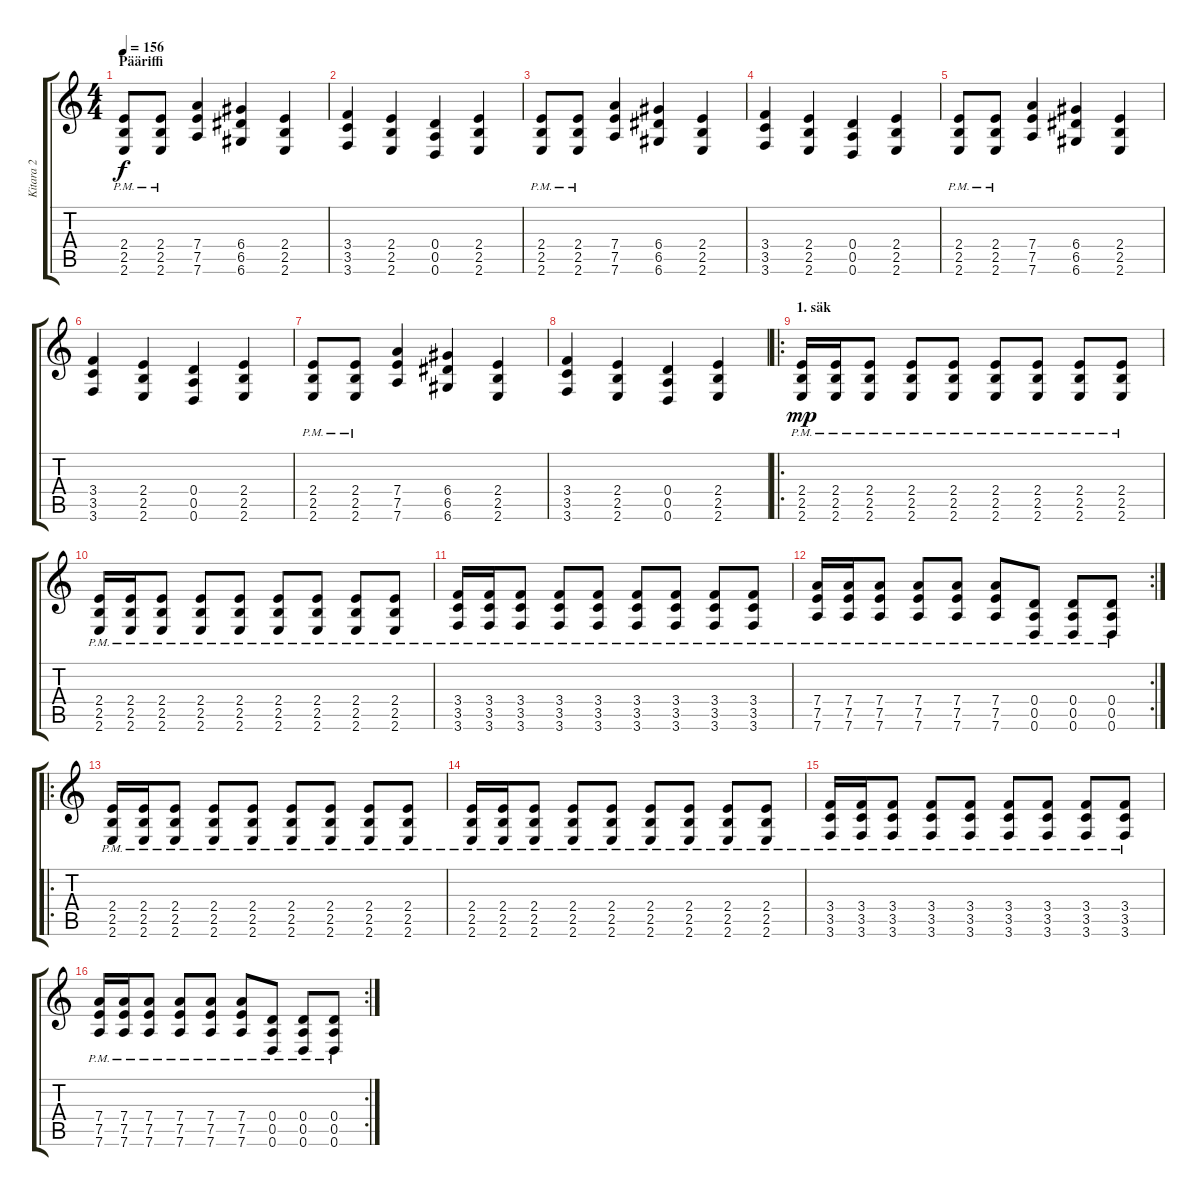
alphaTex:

\track ("Kitara 2" "Kitara 2") {instrument distortionguitar}
\staff {score tabs}
\tuning (E4 B3 G3 D3 A2 D2) {hide}
\ts (4 4)
\section ("" "Pääriffi")
\tempo 156
\clef g2
\ks c
(2.4{pm} 2.5{pm} 2.6{pm}).8{dy f} (2.4{pm} 2.5{pm} 2.6{pm}).8 (7.4 7.5 7.6).4 (6.4 6.5 6.6).4 (2.4 2.5 2.6).4 |
(3.4 3.5 3.6).4 (2.4 2.5 2.6).4 (0.4 0.5 0.6).4 (2.4 2.5 2.6).4 |
(2.4{pm} 2.5{pm} 2.6{pm}).8 (2.4{pm} 2.5{pm} 2.6{pm}).8 (7.4 7.5 7.6).4 (6.4 6.5 6.6).4 (2.4 2.5 2.6).4 |
(3.4 3.5 3.6).4 (2.4 2.5 2.6).4 (0.4 0.5 0.6).4 (2.4 2.5 2.6).4 |
(2.4{pm} 2.5{pm} 2.6{pm}).8 (2.4{pm} 2.5{pm} 2.6{pm}).8 (7.4 7.5 7.6).4 (6.4 6.5 6.6).4 (2.4 2.5 2.6).4 |
(3.4 3.5 3.6).4 (2.4 2.5 2.6).4 (0.4 0.5 0.6).4 (2.4 2.5 2.6).4 |
(2.4{pm} 2.5{pm} 2.6{pm}).8 (2.4{pm} 2.5{pm} 2.6{pm}).8 (7.4 7.5 7.6).4 (6.4 6.5 6.6).4 (2.4 2.5 2.6).4 |
(3.4 3.5 3.6).4 (2.4 2.5 2.6).4 (0.4 0.5 0.6).4 (2.4 2.5 2.6).4 |
\ro
\section ("" "1. säk")
(2.4{pm} 2.5{pm} 2.6{pm}).16{dy mp balance 8} (2.4{pm} 2.5{pm} 2.6{pm}).16 (2.4{pm} 2.5{pm} 2.6{pm}).8 (2.4{pm} 2.5{pm} 2.6{pm}).8 (2.4{pm} 2.5{pm} 2.6{pm}).8 (2.4{pm} 2.5{pm} 2.6{pm}).8 (2.4{pm} 2.5{pm} 2.6{pm}).8 (2.4{pm} 2.5{pm} 2.6{pm}).8 (2.4{pm} 2.5{pm} 2.6{pm}).8 |
(2.4{pm} 2.5{pm} 2.6{pm}).16 (2.4{pm} 2.5{pm} 2.6{pm}).16 (2.4{pm} 2.5{pm} 2.6{pm}).8 (2.4{pm} 2.5{pm} 2.6{pm}).8 (2.4{pm} 2.5{pm} 2.6{pm}).8 (2.4{pm} 2.5{pm} 2.6{pm}).8 (2.4{pm} 2.5{pm} 2.6{pm}).8 (2.4{pm} 2.5{pm} 2.6{pm}).8 (2.4{pm} 2.5{pm} 2.6{pm}).8 |
(3.4{pm} 3.5{pm} 3.6{pm}).16 (3.4{pm} 3.5{pm} 3.6{pm}).16 (3.4{pm} 3.5{pm} 3.6{pm}).8 (3.4{pm} 3.5{pm} 3.6{pm}).8 (3.4{pm} 3.5{pm} 3.6{pm}).8 (3.4{pm} 3.5{pm} 3.6{pm}).8 (3.4{pm} 3.5{pm} 3.6{pm}).8 (3.4{pm} 3.5{pm} 3.6{pm}).8 (3.4{pm} 3.5{pm} 3.6{pm}).8 |
\rc 2
(7.4{pm} 7.5{pm} 7.6{pm}).16 (7.4{pm} 7.5{pm} 7.6{pm}).16 (7.4{pm} 7.5{pm} 7.6{pm}).8 (7.4{pm} 7.5{pm} 7.6{pm}).8 (7.4{pm} 7.5{pm} 7.6{pm}).8 (7.4{pm} 7.5{pm} 7.6{pm}).8 (0.4{pm} 0.5{pm} 0.6{pm}).8 (0.4{pm} 0.5{pm} 0.6{pm}).8 (0.4{pm} 0.5{pm} 0.6{pm}).8 |
\ro
(2.4{pm} 2.5{pm} 2.6{pm}).16{balance 0} (2.4{pm} 2.5{pm} 2.6{pm}).16 (2.4{pm} 2.5{pm} 2.6{pm}).8 (2.4{pm} 2.5{pm} 2.6{pm}).8 (2.4{pm} 2.5{pm} 2.6{pm}).8 (2.4{pm} 2.5{pm} 2.6{pm}).8 (2.4{pm} 2.5{pm} 2.6{pm}).8 (2.4{pm} 2.5{pm} 2.6{pm}).8 (2.4{pm} 2.5{pm} 2.6{pm}).8 |
(2.4{pm} 2.5{pm} 2.6{pm}).16 (2.4{pm} 2.5{pm} 2.6{pm}).16 (2.4{pm} 2.5{pm} 2.6{pm}).8 (2.4{pm} 2.5{pm} 2.6{pm}).8 (2.4{pm} 2.5{pm} 2.6{pm}).8 (2.4{pm} 2.5{pm} 2.6{pm}).8 (2.4{pm} 2.5{pm} 2.6{pm}).8 (2.4{pm} 2.5{pm} 2.6{pm}).8 (2.4{pm} 2.5{pm} 2.6{pm}).8 |
(3.4{pm} 3.5{pm} 3.6{pm}).16 (3.4{pm} 3.5{pm} 3.6{pm}).16 (3.4{pm} 3.5{pm} 3.6{pm}).8 (3.4{pm} 3.5{pm} 3.6{pm}).8 (3.4{pm} 3.5{pm} 3.6{pm}).8 (3.4{pm} 3.5{pm} 3.6{pm}).8 (3.4{pm} 3.5{pm} 3.6{pm}).8 (3.4{pm} 3.5{pm} 3.6{pm}).8 (3.4{pm} 3.5{pm} 3.6{pm}).8 |
\rc 2
(7.4{pm} 7.5{pm} 7.6{pm}).16 (7.4{pm} 7.5{pm} 7.6{pm}).16 (7.4{pm} 7.5{pm} 7.6{pm}).8 (7.4{pm} 7.5{pm} 7.6{pm}).8 (7.4{pm} 7.5{pm} 7.6{pm}).8 (7.4{pm} 7.5{pm} 7.6{pm}).8 (0.4{pm} 0.5{pm} 0.6{pm}).8 (0.4{pm} 0.5{pm} 0.6{pm}).8 (0.4{pm} 0.5{pm} 0.6{pm}).8
